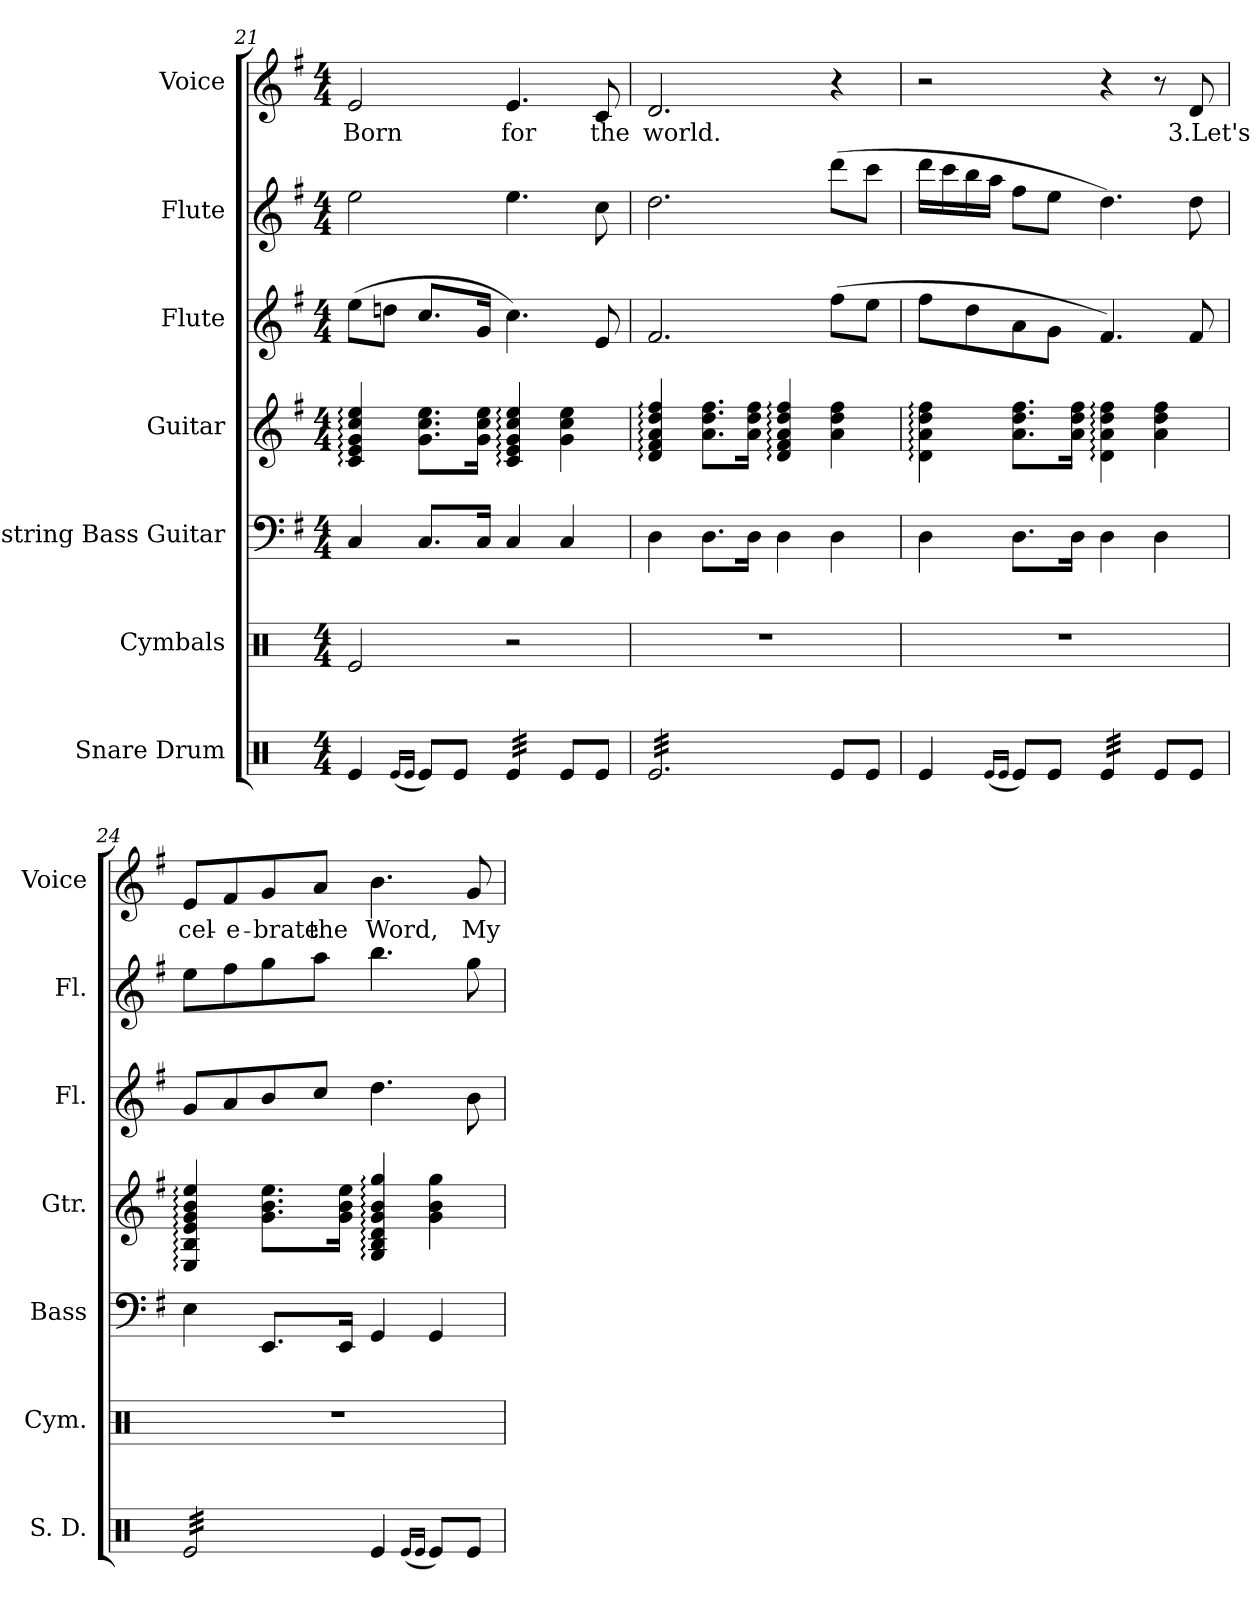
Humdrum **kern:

**kern	**kern	**kern	**kern	**kern	**kern	**kern	**text
*part7	*part6	*part5	*part4	*part3	*part2	*part1	*part1
*staff7	*staff6	*staff5	*staff4	*staff3	*staff2	*staff1	*staff1
*I"Snare Drum	*I"Cymbals	*I"4-string Bass Guitar	*I"Guitar	*I"Flute	*I"Flute	*I"Voice	*
*I'S. D.	*I'Cym.	*I'Bass	*I'Gtr.	*I'Fl.	*I'Fl.	*I'Voice	*
*clefX	*clefX	*clefF4	*clefG2	*clefG2	*clefG2	*clefG2	*
*	*	*ITrd7c12	*ITrd7c12	*	*	*	*
*k[]	*k[]	*k[f#]	*k[f#]	*k[f#]	*k[f#]	*k[f#]	*
*C:	*C:	*G:	*G:	*G:	*G:	*G:	*
*M4/4	*M4/4	*M4/4	*M4/4	*M4/4	*M4/4	*M4/4	*
=21	=21	=21	=21	=21	=21	=21	=21
!	!	!	!	!	!	!	!LO:LY:b:color=#000000
4Rei/	2Rei/	4CCi/	4Ci/: 4Ei: 4Gi: 4ci: 4ei:	(8eei\L	2eei\	2ei/	Born
.	.	.	.	8ddni\J	.	.	.
(16qRei/LL	.	.	.	.	.	.	.
16qRei/JJ	.	.	.	.	.	.	.
8Rei/L)	.	8.CCi/L	8.Gi\ 8.ci 8.eiL	8.cci/L	.	.	.
8Rei/J	.	.	.	.	.	.	.
.	.	16CCi/Jk	16Gi\ 16ci 16eiJk	16gi/Jk	.	.	.
!	!	!	!	!	!	!	!LO:LY:b:color=#000000
*tremolo	*	*	*	*	*	*	*
32Rei/LLL	2r	4CCi/	4Ci/: 4Ei: 4Gi: 4ci: 4ei:	4.cci\)	4.eei\	4.ei/	for
32Rei/	.	.	.	.	.	.	.
32Rei/	.	.	.	.	.	.	.
32Rei/	.	.	.	.	.	.	.
32Rei/	.	.	.	.	.	.	.
32Rei/	.	.	.	.	.	.	.
32Rei/	.	.	.	.	.	.	.
32Rei/JJJ	.	.	.	.	.	.	.
*Xtremolo	*	*	*	*	*	*	*
8Rei/L	.	4CCi/	4Gi\ 4ci 4ei	.	.	.	.
!	!	!	!	!	!	!	!LO:LY:b:color=#000000
8Rei/J	.	.	.	8ei/	8cci\	8ci/	the
!!LO:LB:g=z
=22	=22	=22	=22	=22	=22	=22	=22
!	!	!	!	!	!	!	!LO:LY:b:color=#000000
*tremolo	*	*	*	*	*	*	*
32Rei/LLL	1r	4DDi\	4Di/: 4F#i: 4Ai: 4di: 4f#i:	2.f#i/	2.ddi\	2.di/	world.
32Rei/	.	.	.	.	.	.	.
32Rei/	.	.	.	.	.	.	.
32Rei/	.	.	.	.	.	.	.
32Rei/	.	.	.	.	.	.	.
32Rei/	.	.	.	.	.	.	.
32Rei/	.	.	.	.	.	.	.
32Rei/	.	.	.	.	.	.	.
32Rei/	.	8.DDi\L	8.Ai\ 8.di 8.f#iL	.	.	.	.
32Rei/	.	.	.	.	.	.	.
32Rei/	.	.	.	.	.	.	.
32Rei/	.	.	.	.	.	.	.
32Rei/	.	.	.	.	.	.	.
32Rei/	.	.	.	.	.	.	.
32Rei/	.	16DDi\Jk	16Ai\ 16di 16f#iJk	.	.	.	.
32Rei/	.	.	.	.	.	.	.
32Rei/	.	4DDi\	4Di/: 4F#i: 4Ai: 4di: 4f#i:	.	.	.	.
32Rei/	.	.	.	.	.	.	.
32Rei/	.	.	.	.	.	.	.
32Rei/	.	.	.	.	.	.	.
32Rei/	.	.	.	.	.	.	.
32Rei/	.	.	.	.	.	.	.
32Rei/	.	.	.	.	.	.	.
32Rei/JJJ	.	.	.	.	.	.	.
*Xtremolo	*	*	*	*	*	*	*
8Rei/L	.	4DDi\	4Ai\ 4di 4f#i	(8ff#i\L	(8dddi\L	4r	.
8Rei/J	.	.	.	8eei\J	8ccci\J	.	.
=23	=23	=23	=23	=23	=23	=23	=23
4Rei/	1r	4DDi\	4Di\: 4Ai: 4di: 4f#i:	8ff#i\L	16dddi\LL	2r	.
.	.	.	.	.	16ccci\	.	.
.	.	.	.	8ddi\	16bbi\	.	.
.	.	.	.	.	16aai\JJ	.	.
(16qRei/LL	.	.	.	.	.	.	.
16qRei/JJ	.	.	.	.	.	.	.
8Rei/L)	.	8.DDi\L	8.Ai\ 8.di 8.f#iL	8ai\	8ff#i\L	.	.
8Rei/J	.	.	.	8gi\J	8eei\J	.	.
.	.	16DDi\Jk	16Ai\ 16di 16f#iJk	.	.	.	.
*tremolo	*	*	*	*	*	*	*
32Rei/LLL	.	4DDi\	4Di\: 4Ai: 4di: 4f#i:	4.f#i/)	4.ddi\)	4r	.
32Rei/	.	.	.	.	.	.	.
32Rei/	.	.	.	.	.	.	.
32Rei/	.	.	.	.	.	.	.
32Rei/	.	.	.	.	.	.	.
32Rei/	.	.	.	.	.	.	.
32Rei/	.	.	.	.	.	.	.
32Rei/JJJ	.	.	.	.	.	.	.
*Xtremolo	*	*	*	*	*	*	*
8Rei/L	.	4DDi\	4Ai\ 4di 4f#i	.	.	8r	.
!	!	!	!	!	!	!	!LO:LY:b:color=#000000
8Rei/J	.	.	.	8f#i/	8ddi\	8di/	3.Let's
=24	=24	=24	=24	=24	=24	=24	=24
!	!	!	!	!	!	!	!LO:LY:b:color=#000000
*tremolo	*	*	*	*	*	*	*
32Rei/LLL	1r	4EEi\	4EEi/: 4BBi: 4Ei: 4Gi: 4Bi: 4ei:	8gi/L	8eei\L	8ei/L	cel-
32Rei/	.	.	.	.	.	.	.
32Rei/	.	.	.	.	.	.	.
32Rei/	.	.	.	.	.	.	.
!	!	!	!	!	!	!	!LO:LY:b:color=#000000
32Rei/	.	.	.	8ai/	8ff#i\	8f#i/	-e-
32Rei/	.	.	.	.	.	.	.
32Rei/	.	.	.	.	.	.	.
32Rei/	.	.	.	.	.	.	.
!	!	!	!	!	!	!	!LO:LY:b:color=#000000
32Rei/	.	8.EEEi/L	8.Gi\ 8.Bi 8.eiL	8bi/	8ggi\	8gi/	-brate
32Rei/	.	.	.	.	.	.	.
32Rei/	.	.	.	.	.	.	.
32Rei/	.	.	.	.	.	.	.
!	!	!	!	!	!	!	!LO:LY:b:color=#000000
32Rei/	.	.	.	8cci/J	8aai\J	8ai/J	the
32Rei/	.	.	.	.	.	.	.
32Rei/	.	16EEEi/Jk	16Gi\ 16Bi 16eiJk	.	.	.	.
32Rei/JJJ	.	.	.	.	.	.	.
*Xtremolo	*	*	*	*	*	*	*
!	!	!	!	!	!	!	!LO:LY:b:color=#000000
4Rei/	.	4GGGi/	4GGi/: 4BBi: 4Di: 4Gi: 4Bi: 4gi:	4.ddi\	4.bbi\	4.bi\	Word,
(16qRei/LL	.	.	.	.	.	.	.
16qRei/JJ	.	.	.	.	.	.	.
8Rei/L)	.	4GGGi/	4Gi\ 4Bi 4gi	.	.	.	.
!	!	!	!	!	!	!	!LO:LY:b:color=#000000
8Rei/J	.	.	.	8bi\	8ggi\	8gi/	My
=	=	=	=	=	=	=	=
*-	*-	*-	*-	*-	*-	*-	*-
